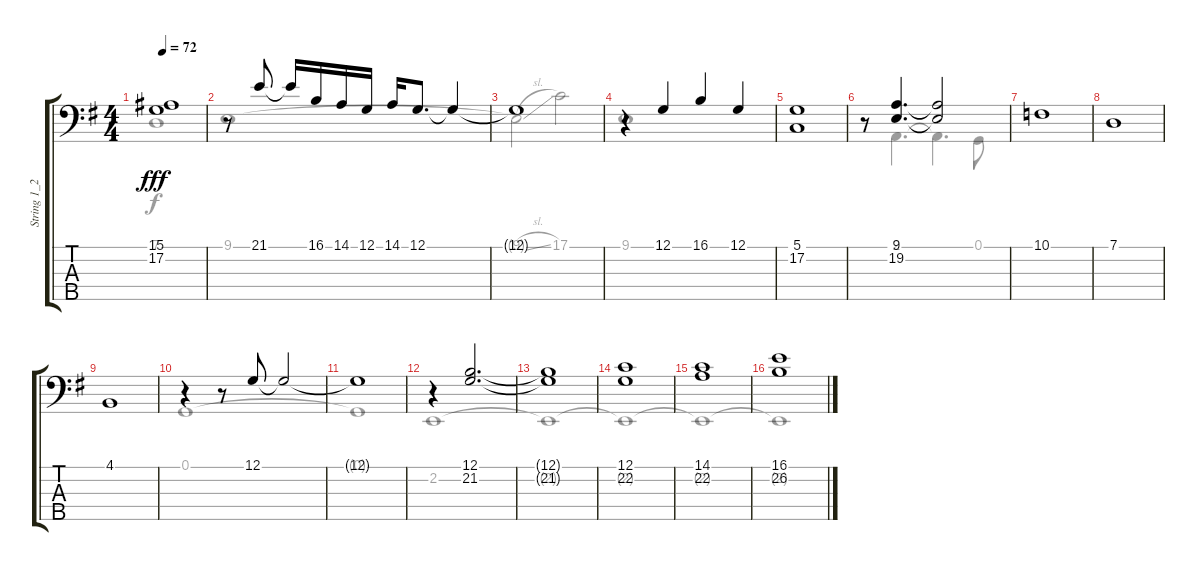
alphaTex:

\track ("String 1_2" "String 1_2") {instrument stringensemble1}
\staff {score tabs}
\tuning (G2 D2 A1 E1 B0) {hide}
\voice
\ts (4 4)
\tempo 72
\clef f4
\ks g
(15.1{t} 17.2{t}).1{dy fff} |
r.8 21.1.8 21.1{t}.16 16.1.16 14.1.16 12.1.16 14.1.16 12.1.8{d} 12.1{t}.4 |
12.1{t}.1 |
r.4 12.1.4 16.1.4 12.1.4 |
(5.1 17.2).1 |
r.8 (9.1 19.2).4{d} (9.1{t} 19.2{t}).2 |
10.1.1 |
7.1.1 |
4.1.1 |
r.4 r.8 12.1.8 12.1{t}.2 |
12.1{t}.1 |
r.4 (12.1 21.2).2{d} |
(12.1{t} 21.2{t}).1 |
(12.1 22.2).1 |
(14.1 22.2).1 |
(16.1 26.2).1
\voice
\clef f4
\ottava regular
\simile none
\ks g
7.1{t}.1{dy f} |
9.1.1 |
9.1{sl t}.2 17.1.2 |
9.1.1 |
|
r.8 2.1.4{d} 2.1{t}.4{d} 0.1.8 |
|
|
|
0.1.1 |
0.1{t}.1 |
2.2.1 |
2.2{t}.1 |
2.2{t}.1 |
2.2{t}.1 |
2.2{t}.1
